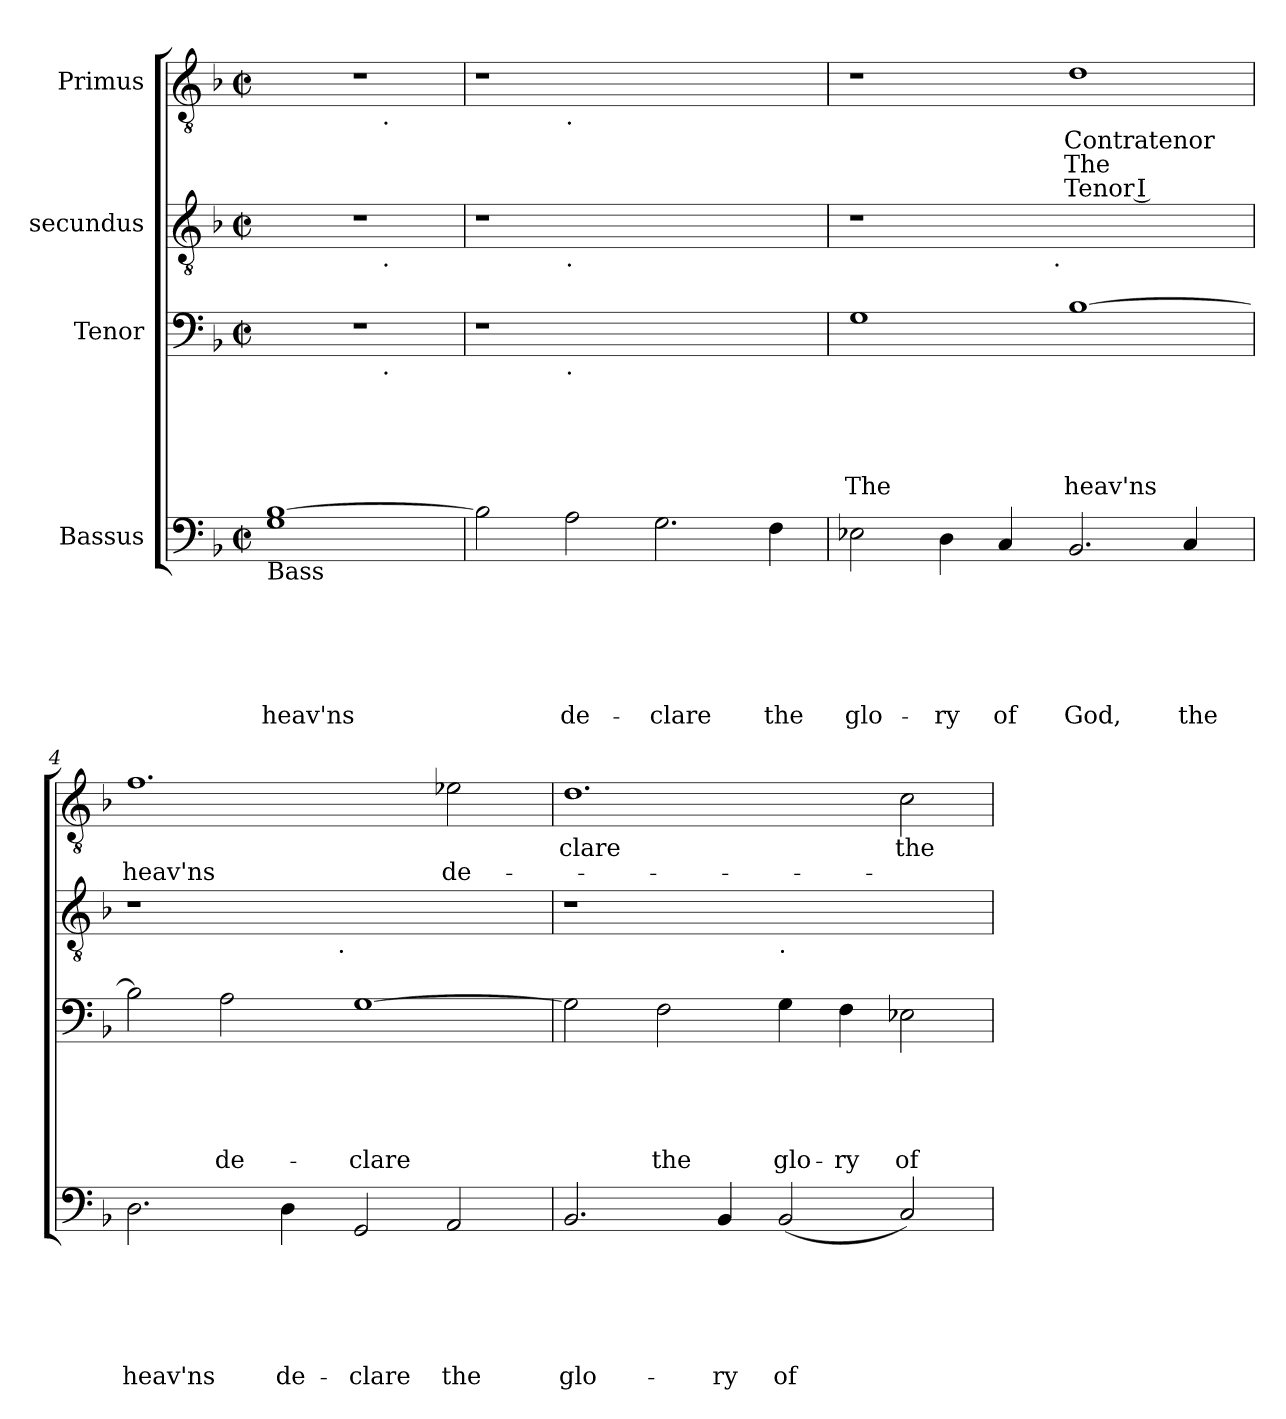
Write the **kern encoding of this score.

**kern	**text	**text	**text	**text	**text	**text	**kern	**text	**text	**text	**text	**text	**kern	**kern	**text	**text	**text
*part4	*part4	*part4	*part4	*part4	*part4	*part4	*part3	*part3	*part3	*part3	*part3	*part3	*part2	*part1	*part1	*part1	*part1
*staff4	*staff4	*staff4	*staff4	*staff4	*staff4	*staff4	*staff3	*staff3	*staff3	*staff3	*staff3	*staff3	*staff2	*staff1	*staff1	*staff1	*staff1
*I"Bassus	*	*	*	*	*	*	*I"Tenor	*	*	*	*	*	*I"secundus	*I"Primus	*	*	*
*clefF4	*	*	*	*	*	*	*clefF4	*	*	*	*	*	*clefGv2	*clefGv2	*	*	*
*k[b-]	*	*	*	*	*	*	*k[b-]	*	*	*	*	*	*k[b-]	*k[b-]	*	*	*
*F:	*	*	*	*	*	*	*F:	*	*	*	*	*	*F:	*F:	*	*	*
*M2/2	*	*	*	*	*	*	*M2/2	*	*	*	*	*	*M2/2	*M2/2	*	*	*
*met(c|)	*	*	*	*	*	*	*met(c|)	*	*	*	*	*	*met(c|)	*met(c|)	*	*	*
=1	=1	=1	=1	=1	=1	=1	=1	=1	=1	=1	=1	=1	=1	=1	=1	=1	=1
!	!	!	!	!	!	!	!	!	!	!	!	!	!LO:TX:b:t=Contratenor	!	!	!	!
!	!	!	!	!	!	!	!LO:TX:b:t=Baritone	!	!	!	!	!	!	!	!	!	!
!LO:TX:b:t=Bass	!	!	!	!	!	!	!	!	!	!	!	!	!	!	!	!	!
!	!	!	!	!	!	!LO:LY:b	!	!	!	!	!	!	!	!	!	!	!
*	*	*	*	*	*	*	*^	*	*	*	*	*	*^	*^	*	*	*
1G [>1B-	.	.	.	.	.	heav'ns	1r	2ryy	.	.	.	.	.	1r	2ryy	1r	2ryy	.	.	.
.	.	.	.	.	.	.	.	16ryy	.	.	.	.	.	.	16ryy	.	16ryy	.	.	.
!	!	!	!	!	!	!	!	!	!	!	!	!	!	!	!	!	!LO:TX:b:t=.	!	!	!
!	!	!	!	!	!	!	!	!	!	!	!	!	!	!	!LO:TX:b:t=.	!	!	!	!	!
!	!	!	!	!	!	!	!	!LO:TX:b:t=.	!	!	!	!	!	!	!	!	!	!	!	!
.	.	.	.	.	.	.	.	4..ryy	.	.	.	.	.	.	4..ryy	.	4..ryy	.	.	.
=2	=2	=2	=2	=2	=2	=2	=2	=2	=2	=2	=2	=2	=2	=2	=2	=2	=2	=2	=2	=2
2B-\]	.	.	.	.	.	.	1r	2ryy	.	.	.	.	.	1r	2ryy	1r	2ryy	.	.	.
!	!	!	!	!	!	!	!	!	!	!	!	!	!	!	!	!	!LO:TX:b:t=.	!	!	!
!	!	!	!	!	!	!	!	!	!	!	!	!	!	!	!LO:TX:b:t=.	!	!	!	!	!
!	!	!	!	!	!	!	!	!LO:TX:b:t=.	!	!	!	!	!	!	!	!	!	!	!	!
!	!	!	!	!	!	!LO:LY:b	!	!	!	!	!	!	!	!	!	!	!	!	!	!
2A\	.	.	.	.	.	de-	.	1.ryy	.	.	.	.	.	.	1.ryy	.	1.ryy	.	.	.
!	!	!	!	!	!	!LO:LY:b	!	!	!	!	!	!	!	!	!	!	!	!	!	!
2.G\	.	.	.	.	.	-clare	1ryy	.	.	.	.	.	.	1ryy	.	1ryy	.	.	.	.
!	!	!	!	!	!	!LO:LY:b	!	!	!	!	!	!	!	!	!	!	!	!	!	!
4F\	.	.	.	.	.	the	.	.	.	.	.	.	.	.	.	.	.	.	.	.
=3	=3	=3	=3	=3	=3	=3	=3	=3	=3	=3	=3	=3	=3	=3	=3	=3	=3	=3	=3	=3
!	!	!	!	!	!	!LO:LY:b	!	!	!	!	!	!	!LO:LY:b	!	!	!	!	!	!	!
*	*	*	*	*	*	*	*v	*v	*	*	*	*	*	*	*	*v	*v	*	*	*
2E-X\	.	.	.	.	.	glo-	1G	.	.	.	.	The	1r	2ryy	1r	.	.	.
!	!	!	!	!	!	!LO:LY:b	!	!	!	!	!	!	!	!	!	!	!	!
4D\	.	.	.	.	.	-ry	.	.	.	.	.	.	.	4...ryy	.	.	.	.
!	!	!	!	!	!	!LO:LY:b	!	!	!	!	!	!	!	!	!	!	!	!
4C/	.	.	.	.	.	of	.	.	.	.	.	.	.	.	.	.	.	.
!	!	!	!	!	!	!	!	!	!	!	!	!	!	!LO:TX:b:t=.	!	!	!	!
.	.	.	.	.	.	.	.	.	.	.	.	.	.	1ryy	.	.	.	.
!	!	!	!	!	!	!LO:LY:b	!	!	!	!	!	!LO:LY:b	!	!	!	!LO:LY:b:rj	!LO:LY:b:rj	!LO:LY:b:rj
2.BB-/	.	.	.	.	.	God,	[>1B-	.	.	.	.	heav'ns	1ryy	.	1d	Contratenor	The	Tenor I
!	!	!	!	!	!	!LO:LY:b	!	!	!	!	!	!	!	!	!	!	!	!
4C/	.	.	.	.	.	the	.	.	.	.	.	.	.	.	.	.	.	.
.	.	.	.	.	.	.	.	.	.	.	.	.	.	32ryy	.	.	.	.
=4	=4	=4	=4	=4	=4	=4	=4	=4	=4	=4	=4	=4	=4	=4	=4	=4	=4	=4
!	!	!	!	!	!	!LO:LY:b	!	!	!	!	!	!	!	!	!	!	!LO:LY:b	!
2.D\	.	.	.	.	.	heav'ns	2B-\]	.	.	.	.	.	1r	2ryy	1.f	.	heav'ns	.
!	!	!	!	!	!	!	!	!	!	!	!	!LO:LY:b	!	!	!	!	!	!
.	.	.	.	.	.	.	2A\	.	.	.	.	de-	.	4...ryy	.	.	.	.
!	!	!	!	!	!	!LO:LY:b	!	!	!	!	!	!	!	!	!	!	!	!
4D\	.	.	.	.	.	de-	.	.	.	.	.	.	.	.	.	.	.	.
!	!	!	!	!	!	!	!	!	!	!	!	!	!	!LO:TX:b:t=.	!	!	!	!
.	.	.	.	.	.	.	.	.	.	.	.	.	.	1ryy	.	.	.	.
!	!	!	!	!	!	!LO:LY:b	!	!	!	!	!	!LO:LY:b	!	!	!	!	!	!
2GG/	.	.	.	.	.	-clare	[<1G	.	.	.	.	-clare	1ryy	.	.	.	.	.
!	!	!	!	!	!	!LO:LY:b	!	!	!	!	!	!	!	!	!	!	!LO:LY:b	!
2AA/	.	.	.	.	.	the	.	.	.	.	.	.	.	.	2e-X\	.	de-	.
.	.	.	.	.	.	.	.	.	.	.	.	.	.	32ryy	.	.	.	.
!!LO:LB:g=z
=5	=5	=5	=5	=5	=5	=5	=5	=5	=5	=5	=5	=5	=5	=5	=5	=5	=5	=5
!	!	!	!	!	!	!LO:LY:b	!	!	!	!	!	!	!	!	!	!LO:LY:b	!	!
*	*	*	*	*	*	*	*	*	*	*	*	*	*v	*v	*	*	*	*
2.BB-/	.	.	.	.	.	glo-	2G\]	.	.	.	.	.	1r	1.d	clare	.	.
!	!	!	!	!	!	!	!	!	!	!	!	!LO:LY:b	!	!	!	!	!
.	.	.	.	.	.	.	2F\	.	.	.	.	the	.	.	.	.	.
!	!	!	!	!	!	!LO:LY:b	!	!	!	!	!	!	!	!	!	!	!
4BB-/	.	.	.	.	.	-ry	.	.	.	.	.	.	.	.	.	.	.
!	!	!	!	!	!	!	!	!	!	!	!	!	!LO:TX:b:t=.	!	!	!	!
!	!	!	!	!	!	!LO:LY:b	!	!	!	!	!	!LO:LY:b	!	!	!	!	!
(<2BB-/	.	.	.	.	.	of	4G\	.	.	.	.	glo-	1ryy	.	.	.	.
!	!	!	!	!	!	!	!	!	!	!	!	!LO:LY:b	!	!	!	!	!
.	.	.	.	.	.	.	4F\	.	.	.	.	-ry	.	.	.	.	.
!	!	!	!	!	!	!	!	!	!	!	!	!LO:LY:b	!	!	!LO:LY:b	!	!
2C/)	.	.	.	.	.	.	2E-X\	.	.	.	.	of	.	2c\	the	.	.
=	=	=	=	=	=	=	=	=	=	=	=	=	=	=	=	=	=
*-	*-	*-	*-	*-	*-	*-	*-	*-	*-	*-	*-	*-	*-	*-	*-	*-	*-
